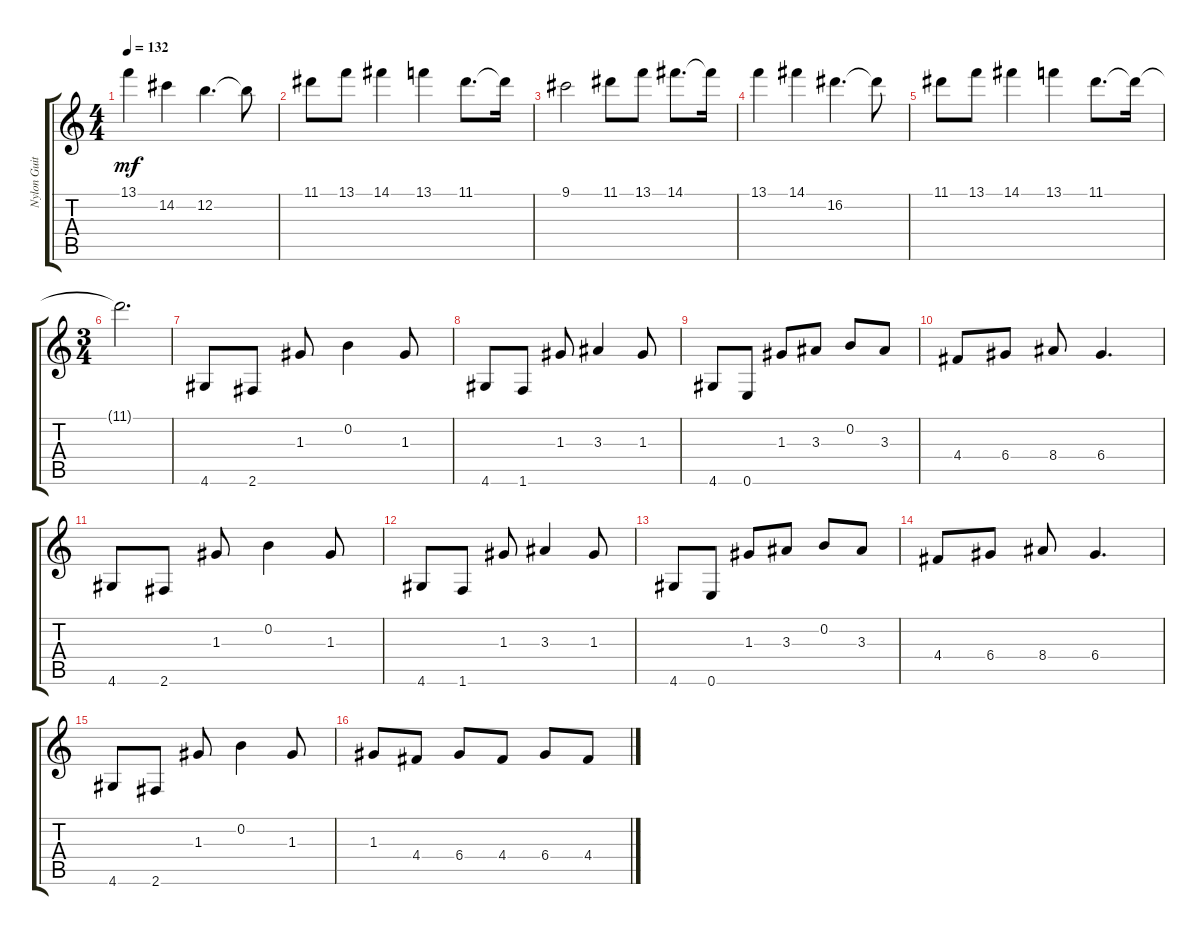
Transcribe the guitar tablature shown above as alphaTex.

\track ("Nylon Guitar" "Nylon Guit") {instrument acousticguitarnylon}
\staff {score tabs}
\tuning (E4 B3 G3 D3 A2 E2) {hide}
\ts (4 4)
\tempo 132
\clef g2
\ks c
13.1.4{dy mf} 14.2.4 12.2.4{d} 12.2{t}.8 |
11.1.8 13.1.8 14.1.4 13.1.4 11.1.8{d} 11.1{t}.16 |
9.1.2 11.1.8 13.1.8 14.1.8{d} 14.1{t}.16 |
13.1.4 14.1.4 16.2.4{d} 16.2{t}.8 |
11.1.8 13.1.8 14.1.4 13.1.4 11.1.8{d} 11.1{t}.16 |
\ts (3 4)
11.1{t}.2{d} |
4.6.8 2.6.8 1.3.8 0.2.4 1.3.8 |
4.6.8 1.6.8 1.3.8 3.3.4 1.3.8 |
4.6.8 0.6.8 1.3.8 3.3.8 0.2.8 3.3.8 |
4.4.8 6.4.8 8.4.8 6.4.4{d} |
4.6.8 2.6.8 1.3.8 0.2.4 1.3.8 |
4.6.8 1.6.8 1.3.8 3.3.4 1.3.8 |
4.6.8 0.6.8 1.3.8 3.3.8 0.2.8 3.3.8 |
4.4.8 6.4.8 8.4.8 6.4.4{d} |
4.6.8 2.6.8 1.3.8 0.2.4 1.3.8 |
1.3.8 4.4.8 6.4.8 4.4.8 6.4.8 4.4.8
